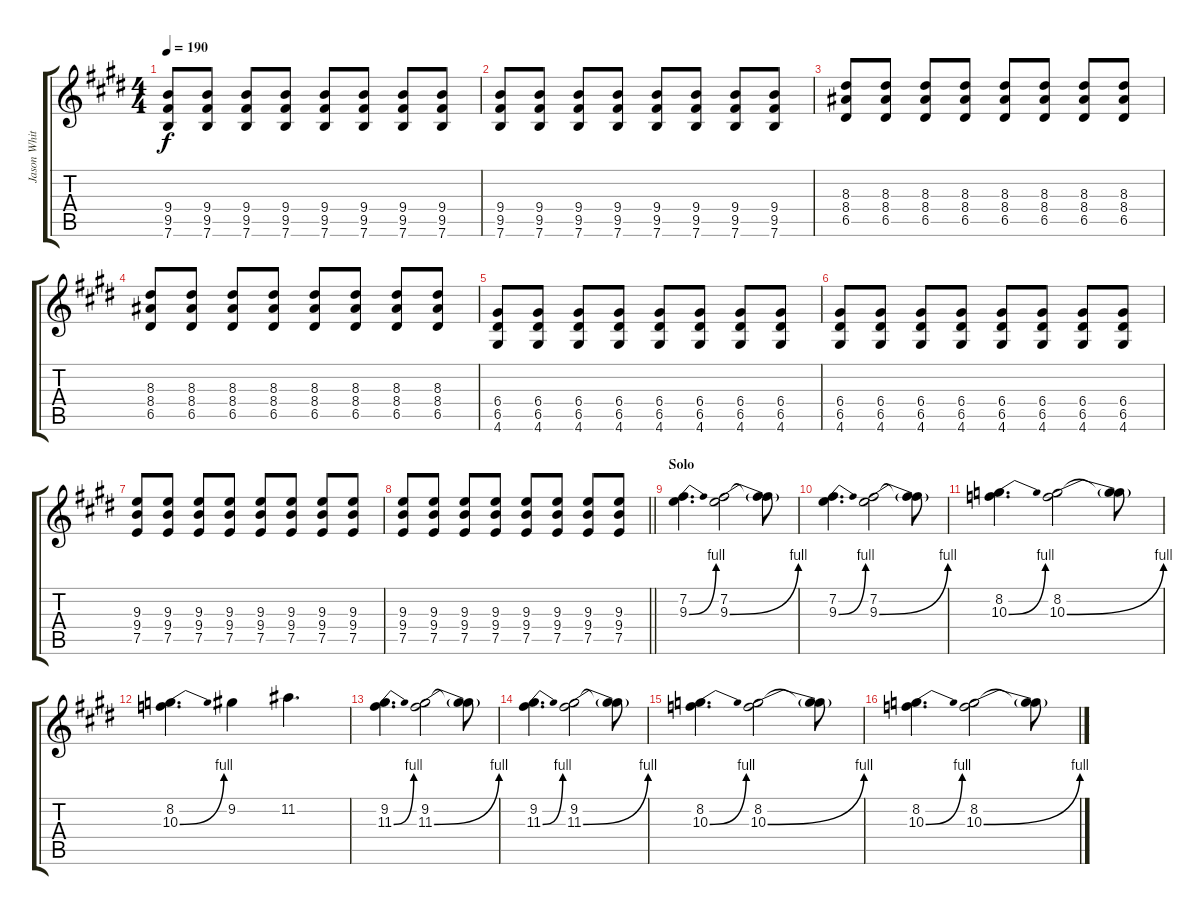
\track ("Jason White (Lead Guitar)" "Jason Whit") {instrument distortionguitar}
\staff {score tabs}
\tuning (E4 B3 G3 D3 A2 E2) {hide}
\ts (4 4)
\tempo 190
\clef g2
\ks e
(9.4 9.5 7.6).8{dy f} (9.4 9.5 7.6).8 (9.4 9.5 7.6).8 (9.4 9.5 7.6).8 (9.4 9.5 7.6).8 (9.4 9.5 7.6).8 (9.4 9.5 7.6).8 (9.4 9.5 7.6).8 |
(9.4 9.5 7.6).8 (9.4 9.5 7.6).8 (9.4 9.5 7.6).8 (9.4 9.5 7.6).8 (9.4 9.5 7.6).8 (9.4 9.5 7.6).8 (9.4 9.5 7.6).8 (9.4 9.5 7.6).8 |
(8.3 8.4 6.5).8 (8.3 8.4 6.5).8 (8.3 8.4 6.5).8 (8.3 8.4 6.5).8 (8.3 8.4 6.5).8 (8.3 8.4 6.5).8 (8.3 8.4 6.5).8 (8.3 8.4 6.5).8 |
(8.3 8.4 6.5).8 (8.3 8.4 6.5).8 (8.3 8.4 6.5).8 (8.3 8.4 6.5).8 (8.3 8.4 6.5).8 (8.3 8.4 6.5).8 (8.3 8.4 6.5).8 (8.3 8.4 6.5).8 |
(6.4 6.5 4.6).8 (6.4 6.5 4.6).8 (6.4 6.5 4.6).8 (6.4 6.5 4.6).8 (6.4 6.5 4.6).8 (6.4 6.5 4.6).8 (6.4 6.5 4.6).8 (6.4 6.5 4.6).8 |
(6.4 6.5 4.6).8 (6.4 6.5 4.6).8 (6.4 6.5 4.6).8 (6.4 6.5 4.6).8 (6.4 6.5 4.6).8 (6.4 6.5 4.6).8 (6.4 6.5 4.6).8 (6.4 6.5 4.6).8 |
(9.3 9.4 7.5).8 (9.3 9.4 7.5).8 (9.3 9.4 7.5).8 (9.3 9.4 7.5).8 (9.3 9.4 7.5).8 (9.3 9.4 7.5).8 (9.3 9.4 7.5).8 (9.3 9.4 7.5).8 |
\barLineRight lightlight
(9.3 9.4 7.5).8 (9.3 9.4 7.5).8 (9.3 9.4 7.5).8 (9.3 9.4 7.5).8 (9.3 9.4 7.5).8 (9.3 9.4 7.5).8 (9.3 9.4 7.5).8 (9.3 9.4 7.5).8 |
\section ("" "Solo")
(7.2 9.3{be (bend 0 0 60 4)}).4{d volume 16} (7.2 9.3{be (bend 0 0 60 4)}).2 (7.2{t} 9.3{t}).8 |
(7.2 9.3{be (bend 0 0 60 4)}).4{d} (7.2 9.3{be (bend 0 0 60 4)}).2 (7.2{t} 9.3{t}).8 |
(8.2 10.3{be (bend 0 0 60 4)}).4{d} (8.2 10.3{be (bend 0 0 60 4)}).2 (8.2{t} 10.3{t}).8 |
(8.2 10.3{be (bend 0 0 60 4)}).4{d} 9.2.4 11.2.4{d} |
(9.2 11.3{be (bend 0 0 60 4)}).4{d} (9.2 11.3{be (bend 0 0 60 4)}).2 (9.2{t} 11.3{t}).8 |
(9.2 11.3{be (bend 0 0 60 4)}).4{d} (9.2 11.3{be (bend 0 0 60 4)}).2 (9.2{t} 11.3{t}).8 |
(8.2 10.3{be (bend 0 0 60 4)}).4{d} (8.2 10.3{be (bend 0 0 60 4)}).2 (8.2{t} 10.3{t}).8 |
(8.2 10.3{be (bend 0 0 60 4)}).4{d} (8.2 10.3{be (bend 0 0 60 4)}).2 (8.2{t} 10.3{t}).8
